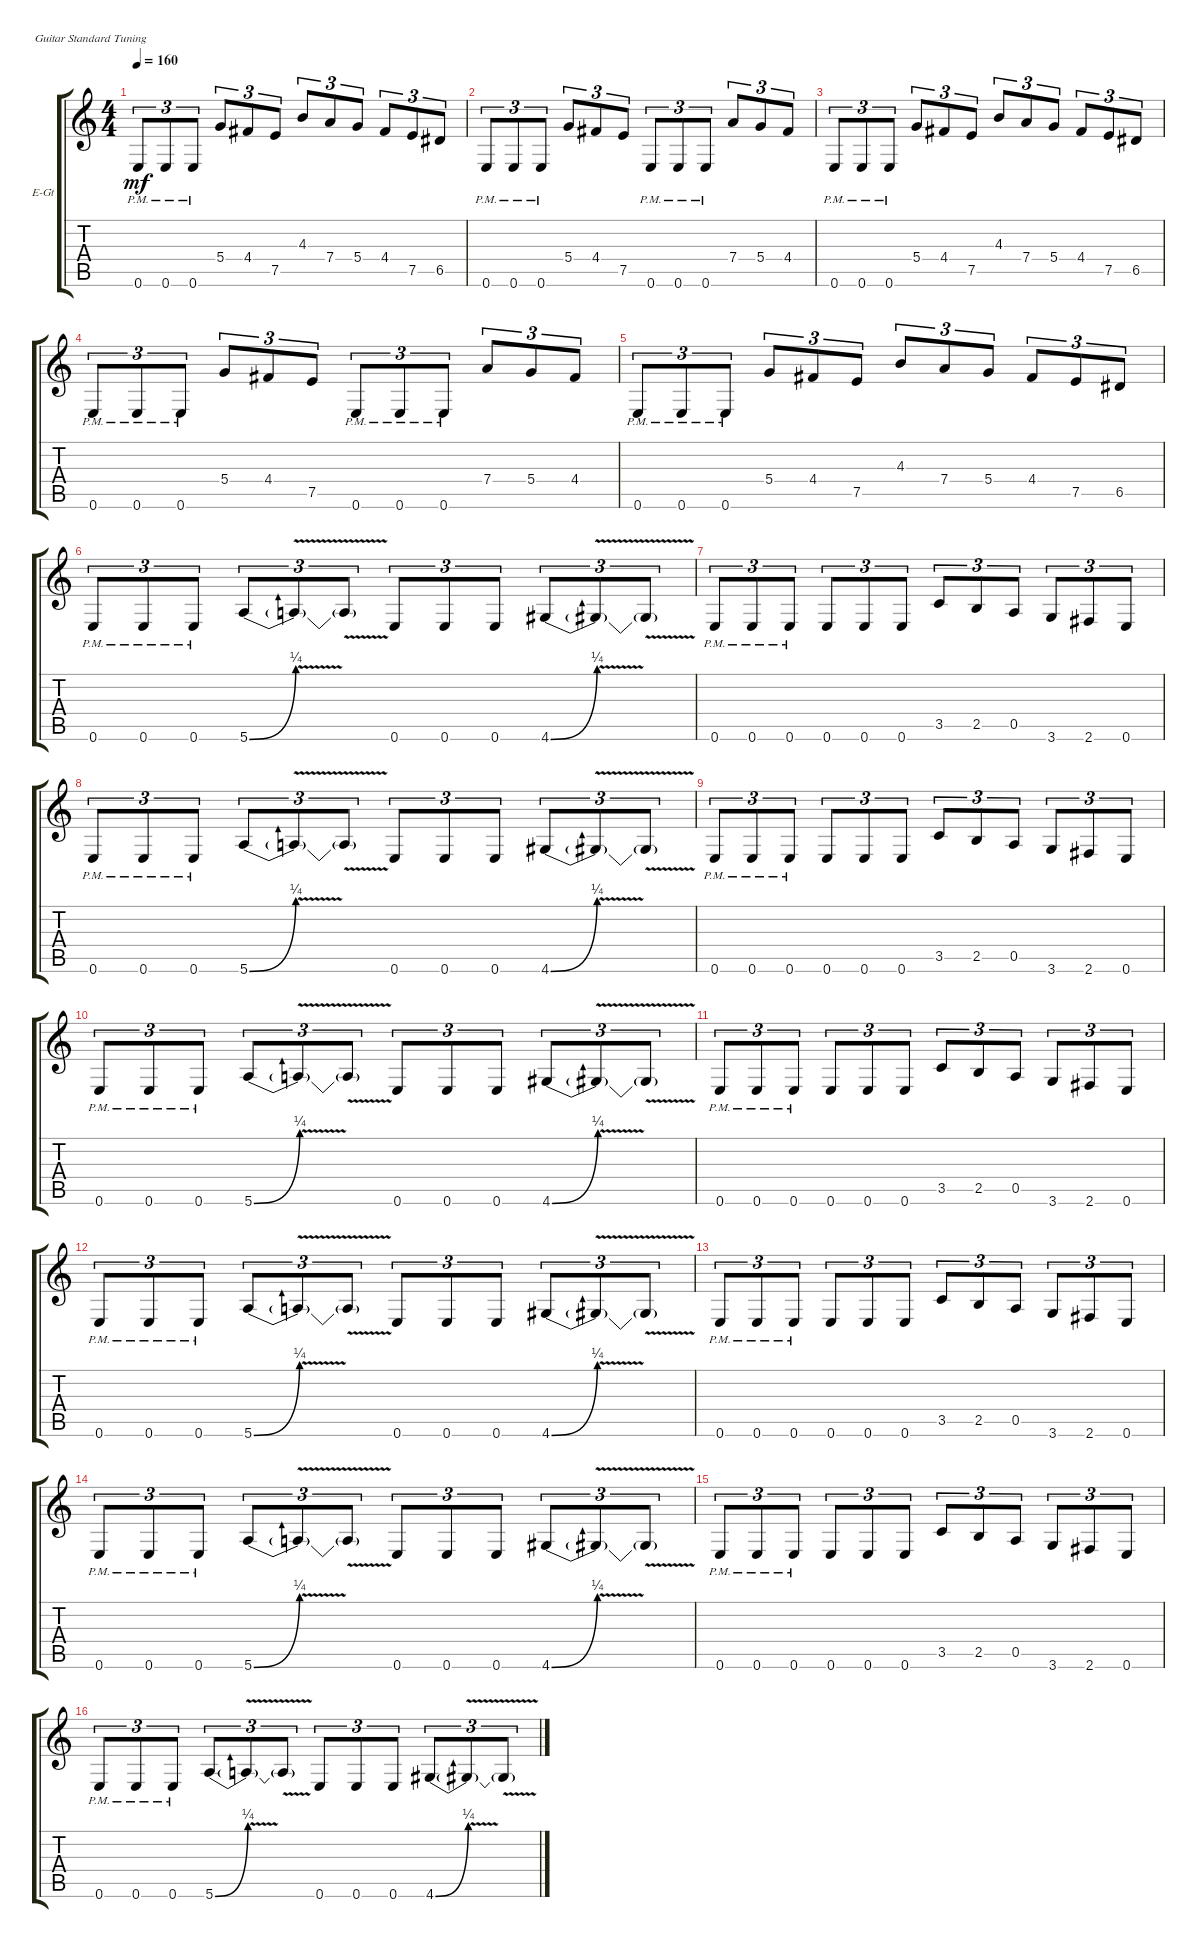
\defaultSystemsLayout 4
\bracketExtendMode groupsimilarinstruments
\firstSystemTrackNameOrientation horizontal
\otherSystemsTrackNameOrientation horizontal
\track ("Rhythm Guitar" "E-Gt") {instrument distortionguitar}
\staff {score tabs}
\tuning (E4 B3 G3 D3 A2 E2)
\ts (4 4)
\tempo 160
\clef g2
\ks c
0.6{pm}.8{tu (3 2) dy mf} 0.6{pm}.8{tu (3 2)} 0.6{pm}.8{tu (3 2)} 5.4.8{tu (3 2)} 4.4.8{tu (3 2)} 7.5.8{tu (3 2)} 4.3.8{tu (3 2)} 7.4.8{tu (3 2)} 5.4.8{tu (3 2)} 4.4.8{tu (3 2)} 7.5.8{tu (3 2)} 6.5.8{tu (3 2)} |
0.6{pm}.8{tu (3 2)} 0.6{pm}.8{tu (3 2)} 0.6{pm}.8{tu (3 2)} 5.4.8{tu (3 2)} 4.4.8{tu (3 2)} 7.5.8{tu (3 2)} 0.6{pm}.8{tu (3 2)} 0.6{pm}.8{tu (3 2)} 0.6{pm}.8{tu (3 2)} 7.4.8{tu (3 2)} 5.4.8{tu (3 2)} 4.4.8{tu (3 2)} |
0.6{pm}.8{tu (3 2)} 0.6{pm}.8{tu (3 2)} 0.6{pm}.8{tu (3 2)} 5.4.8{tu (3 2)} 4.4.8{tu (3 2)} 7.5.8{tu (3 2)} 4.3.8{tu (3 2)} 7.4.8{tu (3 2)} 5.4.8{tu (3 2)} 4.4.8{tu (3 2)} 7.5.8{tu (3 2)} 6.5.8{tu (3 2)} |
0.6{pm}.8{tu (3 2)} 0.6{pm}.8{tu (3 2)} 0.6{pm}.8{tu (3 2)} 5.4.8{tu (3 2)} 4.4.8{tu (3 2)} 7.5.8{tu (3 2)} 0.6{pm}.8{tu (3 2)} 0.6{pm}.8{tu (3 2)} 0.6{pm}.8{tu (3 2)} 7.4.8{tu (3 2)} 5.4.8{tu (3 2)} 4.4.8{tu (3 2)} |
0.6{pm}.8{tu (3 2)} 0.6{pm}.8{tu (3 2)} 0.6{pm}.8{tu (3 2)} 5.4.8{tu (3 2)} 4.4.8{tu (3 2)} 7.5.8{tu (3 2)} 4.3.8{tu (3 2)} 7.4.8{tu (3 2)} 5.4.8{tu (3 2)} 4.4.8{tu (3 2)} 7.5.8{tu (3 2)} 6.5.8{tu (3 2)} |
0.6{pm}.8{tu (3 2)} 0.6{pm}.8{tu (3 2)} 0.6{pm}.8{tu (3 2)} 5.6{be (bend 0 0 1.7999999999999998 1)}.8{tu (3 2)} 5.6{v t}.8{tu (3 2)} 5.6{v t}.8{tu (3 2)} 0.6.8{tu (3 2)} 0.6.8{tu (3 2)} 0.6.8{tu (3 2)} 4.6{be (bend 0 0 1.7999999999999998 1)}.8{tu (3 2)} 4.6{v t}.8{tu (3 2)} 4.6{v t}.8{tu (3 2)} |
0.6{pm}.8{tu (3 2)} 0.6{pm}.8{tu (3 2)} 0.6{pm}.8{tu (3 2)} 0.6.8{tu (3 2)} 0.6.8{tu (3 2)} 0.6.8{tu (3 2)} 3.5.8{tu (3 2)} 2.5.8{tu (3 2)} 0.5.8{tu (3 2)} 3.6.8{tu (3 2)} 2.6.8{tu (3 2)} 0.6.8{tu (3 2)} |
0.6{pm}.8{tu (3 2)} 0.6{pm}.8{tu (3 2)} 0.6{pm}.8{tu (3 2)} 5.6{be (bend 0 0 1.7999999999999998 1)}.8{tu (3 2)} 5.6{v t}.8{tu (3 2)} 5.6{v t}.8{tu (3 2)} 0.6.8{tu (3 2)} 0.6.8{tu (3 2)} 0.6.8{tu (3 2)} 4.6{be (bend 0 0 1.7999999999999998 1)}.8{tu (3 2)} 4.6{v t}.8{tu (3 2)} 4.6{v t}.8{tu (3 2)} |
0.6{pm}.8{tu (3 2)} 0.6{pm}.8{tu (3 2)} 0.6{pm}.8{tu (3 2)} 0.6.8{tu (3 2)} 0.6.8{tu (3 2)} 0.6.8{tu (3 2)} 3.5.8{tu (3 2)} 2.5.8{tu (3 2)} 0.5.8{tu (3 2)} 3.6.8{tu (3 2)} 2.6.8{tu (3 2)} 0.6.8{tu (3 2)} |
0.6{pm}.8{tu (3 2)} 0.6{pm}.8{tu (3 2)} 0.6{pm}.8{tu (3 2)} 5.6{be (bend 0 0 1.7999999999999998 1)}.8{tu (3 2)} 5.6{v t}.8{tu (3 2)} 5.6{v t}.8{tu (3 2)} 0.6.8{tu (3 2)} 0.6.8{tu (3 2)} 0.6.8{tu (3 2)} 4.6{be (bend 0 0 1.7999999999999998 1)}.8{tu (3 2)} 4.6{v t}.8{tu (3 2)} 4.6{v t}.8{tu (3 2)} |
0.6{pm}.8{tu (3 2)} 0.6{pm}.8{tu (3 2)} 0.6{pm}.8{tu (3 2)} 0.6.8{tu (3 2)} 0.6.8{tu (3 2)} 0.6.8{tu (3 2)} 3.5.8{tu (3 2)} 2.5.8{tu (3 2)} 0.5.8{tu (3 2)} 3.6.8{tu (3 2)} 2.6.8{tu (3 2)} 0.6.8{tu (3 2)} |
0.6{pm}.8{tu (3 2)} 0.6{pm}.8{tu (3 2)} 0.6{pm}.8{tu (3 2)} 5.6{be (bend 0 0 1.7999999999999998 1)}.8{tu (3 2)} 5.6{v t}.8{tu (3 2)} 5.6{v t}.8{tu (3 2)} 0.6.8{tu (3 2)} 0.6.8{tu (3 2)} 0.6.8{tu (3 2)} 4.6{be (bend 0 0 1.7999999999999998 1)}.8{tu (3 2)} 4.6{v t}.8{tu (3 2)} 4.6{v t}.8{tu (3 2)} |
0.6{pm}.8{tu (3 2)} 0.6{pm}.8{tu (3 2)} 0.6{pm}.8{tu (3 2)} 0.6.8{tu (3 2)} 0.6.8{tu (3 2)} 0.6.8{tu (3 2)} 3.5.8{tu (3 2)} 2.5.8{tu (3 2)} 0.5.8{tu (3 2)} 3.6.8{tu (3 2)} 2.6.8{tu (3 2)} 0.6.8{tu (3 2)} |
0.6{pm}.8{tu (3 2)} 0.6{pm}.8{tu (3 2)} 0.6{pm}.8{tu (3 2)} 5.6{be (bend 0 0 1.7999999999999998 1)}.8{tu (3 2)} 5.6{v t}.8{tu (3 2)} 5.6{v t}.8{tu (3 2)} 0.6.8{tu (3 2)} 0.6.8{tu (3 2)} 0.6.8{tu (3 2)} 4.6{be (bend 0 0 1.7999999999999998 1)}.8{tu (3 2)} 4.6{v t}.8{tu (3 2)} 4.6{v t}.8{tu (3 2)} |
0.6{pm}.8{tu (3 2)} 0.6{pm}.8{tu (3 2)} 0.6{pm}.8{tu (3 2)} 0.6.8{tu (3 2)} 0.6.8{tu (3 2)} 0.6.8{tu (3 2)} 3.5.8{tu (3 2)} 2.5.8{tu (3 2)} 0.5.8{tu (3 2)} 3.6.8{tu (3 2)} 2.6.8{tu (3 2)} 0.6.8{tu (3 2)} |
0.6{pm}.8{tu (3 2)} 0.6{pm}.8{tu (3 2)} 0.6{pm}.8{tu (3 2)} 5.6{be (bend 0 0 1.7999999999999998 1)}.8{tu (3 2)} 5.6{v t}.8{tu (3 2)} 5.6{v t}.8{tu (3 2)} 0.6.8{tu (3 2)} 0.6.8{tu (3 2)} 0.6.8{tu (3 2)} 4.6{be (bend 0 0 1.7999999999999998 1)}.8{tu (3 2)} 4.6{v t}.8{tu (3 2)} 4.6{v t}.8{tu (3 2)}
